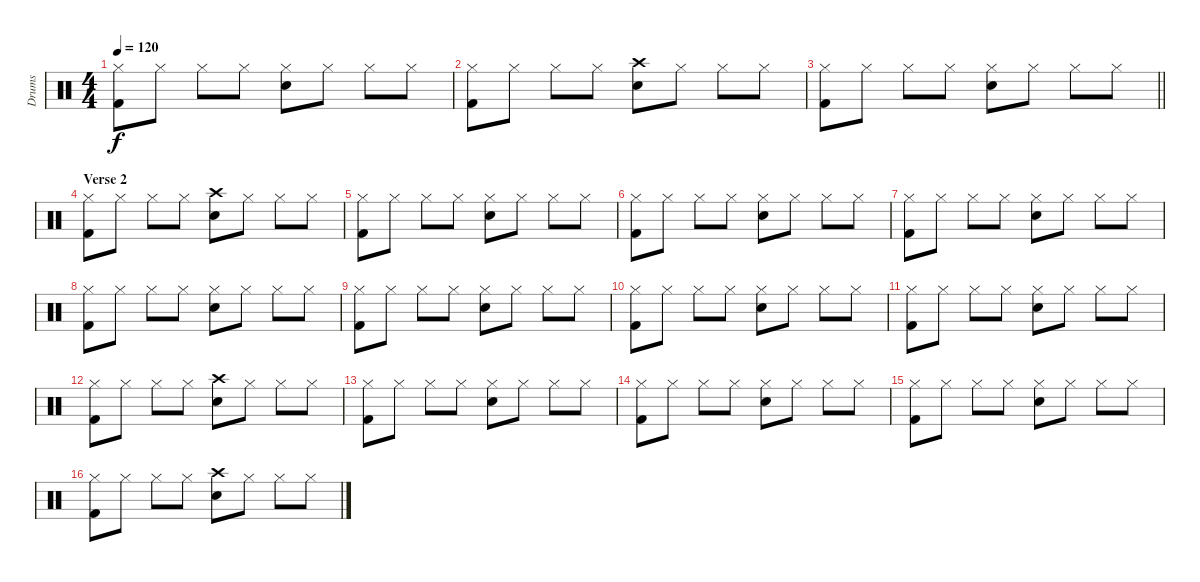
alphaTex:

\track ("Drums" "Drums") {instrument percussion}
\staff {score}
\articulation defaults
\ts (4 4)
\tempo 120
\clef neutral
\ks c
("Hi-Hat (closed)" "Kick (hit) 2").8{dy f} "Hi-Hat (closed)".8 "Hi-Hat (closed)".8 "Hi-Hat (closed)".8 ("Hi-Hat (closed)" "Electric Snare (hit)").8 "Hi-Hat (closed)".8 "Hi-Hat (closed)".8 "Hi-Hat (closed)".8 |
("Hi-Hat (closed)" "Kick (hit) 2").8 "Hi-Hat (closed)".8 "Hi-Hat (closed)".8 "Hi-Hat (closed)".8 ("Crash high (hit)" "Electric Snare (hit)").8 "Hi-Hat (closed)".8 "Hi-Hat (closed)".8 "Hi-Hat (closed)".8 |
\barLineRight lightlight
("Hi-Hat (closed)" "Kick (hit) 2").8 "Hi-Hat (closed)".8 "Hi-Hat (closed)".8 "Hi-Hat (closed)".8 ("Hi-Hat (closed)" "Electric Snare (hit)").8 "Hi-Hat (closed)".8 "Hi-Hat (closed)".8 "Hi-Hat (closed)".8 |
\section ("" "Verse 2")
("Hi-Hat (closed)" "Kick (hit) 2").8 "Hi-Hat (closed)".8 "Hi-Hat (closed)".8 "Hi-Hat (closed)".8 ("Crash high (hit)" "Electric Snare (hit)").8 "Hi-Hat (closed)".8 "Hi-Hat (closed)".8 "Hi-Hat (closed)".8 |
("Hi-Hat (closed)" "Kick (hit) 2").8 "Hi-Hat (closed)".8 "Hi-Hat (closed)".8 "Hi-Hat (closed)".8 ("Hi-Hat (closed)" "Electric Snare (hit)").8 "Hi-Hat (closed)".8 "Hi-Hat (closed)".8 "Hi-Hat (closed)".8 |
("Hi-Hat (closed)" "Kick (hit) 2").8 "Hi-Hat (closed)".8 "Hi-Hat (closed)".8 "Hi-Hat (closed)".8 ("Hi-Hat (closed)" "Electric Snare (hit)").8 "Hi-Hat (closed)".8 "Hi-Hat (closed)".8 "Hi-Hat (closed)".8 |
("Hi-Hat (closed)" "Kick (hit) 2").8 "Hi-Hat (closed)".8 "Hi-Hat (closed)".8 "Hi-Hat (closed)".8 ("Hi-Hat (closed)" "Electric Snare (hit)").8 "Hi-Hat (closed)".8 "Hi-Hat (closed)".8 "Hi-Hat (closed)".8 |
("Hi-Hat (closed)" "Kick (hit) 2").8 "Hi-Hat (closed)".8 "Hi-Hat (closed)".8 "Hi-Hat (closed)".8 ("Hi-Hat (closed)" "Electric Snare (hit)").8 "Hi-Hat (closed)".8 "Hi-Hat (closed)".8 "Hi-Hat (closed)".8 |
("Hi-Hat (closed)" "Kick (hit) 2").8 "Hi-Hat (closed)".8 "Hi-Hat (closed)".8 "Hi-Hat (closed)".8 ("Hi-Hat (closed)" "Electric Snare (hit)").8 "Hi-Hat (closed)".8 "Hi-Hat (closed)".8 "Hi-Hat (closed)".8 |
("Hi-Hat (closed)" "Kick (hit) 2").8 "Hi-Hat (closed)".8 "Hi-Hat (closed)".8 "Hi-Hat (closed)".8 ("Hi-Hat (closed)" "Electric Snare (hit)").8 "Hi-Hat (closed)".8 "Hi-Hat (closed)".8 "Hi-Hat (closed)".8 |
("Hi-Hat (closed)" "Kick (hit) 2").8 "Hi-Hat (closed)".8 "Hi-Hat (closed)".8 "Hi-Hat (closed)".8 ("Hi-Hat (closed)" "Electric Snare (hit)").8 "Hi-Hat (closed)".8 "Hi-Hat (closed)".8 "Hi-Hat (closed)".8 |
("Hi-Hat (closed)" "Kick (hit) 2").8 "Hi-Hat (closed)".8 "Hi-Hat (closed)".8 "Hi-Hat (closed)".8 ("Crash high (hit)" "Electric Snare (hit)").8 "Hi-Hat (closed)".8 "Hi-Hat (closed)".8 "Hi-Hat (closed)".8 |
("Hi-Hat (closed)" "Kick (hit) 2").8 "Hi-Hat (closed)".8 "Hi-Hat (closed)".8 "Hi-Hat (closed)".8 ("Hi-Hat (closed)" "Electric Snare (hit)").8 "Hi-Hat (closed)".8 "Hi-Hat (closed)".8 "Hi-Hat (closed)".8 |
("Hi-Hat (closed)" "Kick (hit) 2").8 "Hi-Hat (closed)".8 "Hi-Hat (closed)".8 "Hi-Hat (closed)".8 ("Hi-Hat (closed)" "Electric Snare (hit)").8 "Hi-Hat (closed)".8 "Hi-Hat (closed)".8 "Hi-Hat (closed)".8 |
("Hi-Hat (closed)" "Kick (hit) 2").8 "Hi-Hat (closed)".8 "Hi-Hat (closed)".8 "Hi-Hat (closed)".8 ("Hi-Hat (closed)" "Electric Snare (hit)").8 "Hi-Hat (closed)".8 "Hi-Hat (closed)".8 "Hi-Hat (closed)".8 |
("Hi-Hat (closed)" "Kick (hit) 2").8 "Hi-Hat (closed)".8 "Hi-Hat (closed)".8 "Hi-Hat (closed)".8 ("Crash high (hit)" "Electric Snare (hit)").8 "Hi-Hat (closed)".8 "Hi-Hat (closed)".8 "Hi-Hat (closed)".8
